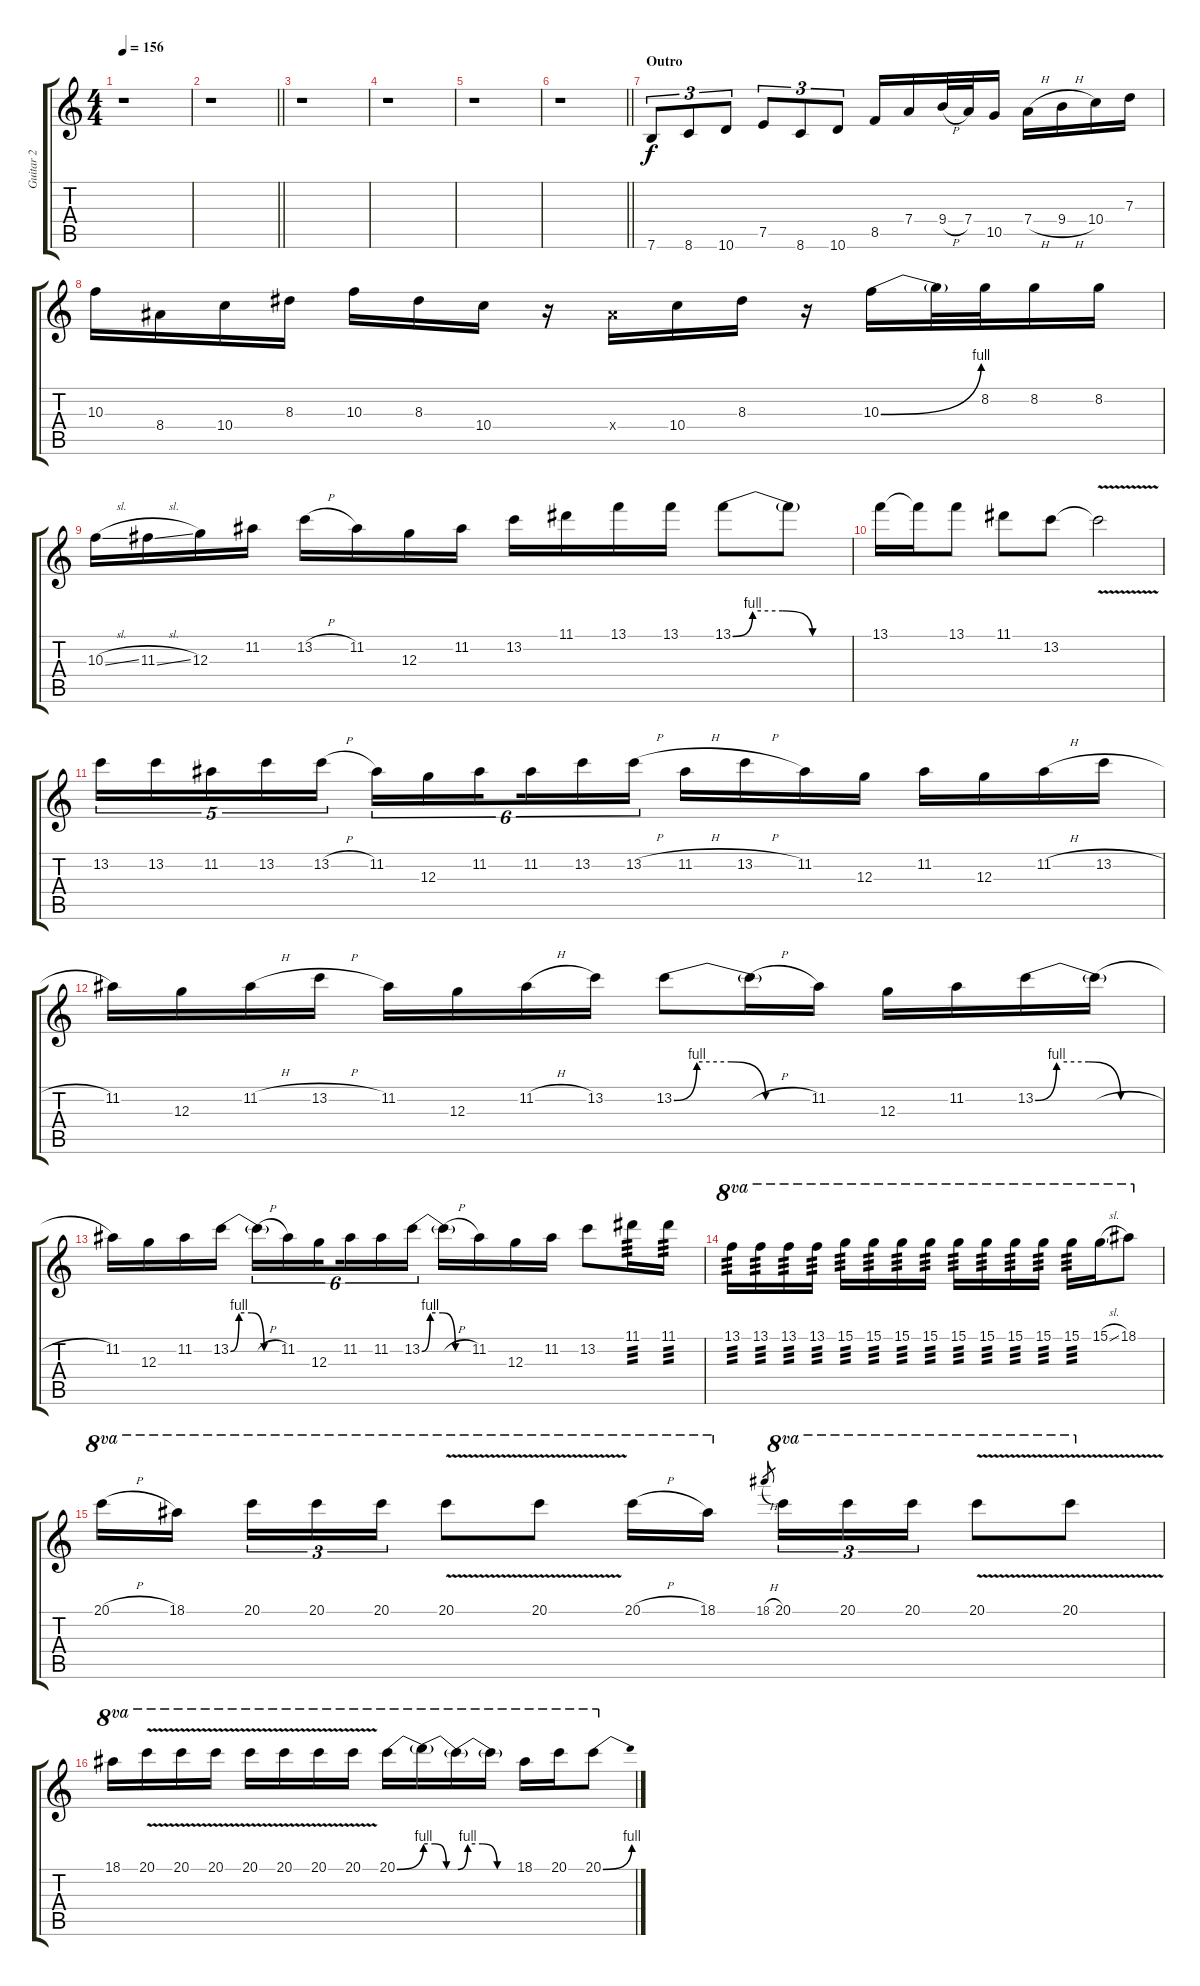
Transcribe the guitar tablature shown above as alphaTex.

\track ("Guitar 2" "Guitar 2") {instrument distortionguitar}
\staff {score tabs}
\tuning (E4 B3 G3 D3 A2 E2) {hide}
\ts (4 4)
\tempo 156
\clef g2
\ks c
r.1{dy f} |
\barLineRight lightlight
r.1 |
r.1 |
r.1 |
r.1 |
\barLineRight lightlight
r.1 |
\section ("" "Outro")
7.6.8{tu (3 2)} 8.6.8{tu (3 2)} 10.6.8{tu (3 2)} 7.5.8{tu (3 2)} 8.6.8{tu (3 2)} 10.6.8{tu (3 2)} 8.5.16 7.4.16 9.4{h}.32 7.4.32 10.5.16 7.4{h}.16 9.4{h}.16 10.4.16 7.3.16 |
10.3.16 8.4.16 10.4.16 8.3.16 10.3.16 8.3.16 10.4.16 r.16 8.4{x}.16 10.4.16 8.3.16 r.16 10.3{be (bend 0 0 60 4)}.16 10.3{t}.32 8.2.32 8.2.16 8.2.16 |
10.3{sl}.16 11.3{sl}.16 12.3.16 11.2.16 13.2{h}.16 11.2.16 12.3.16 11.2.16 13.2.16 11.1.16 13.1.16 13.1.16 13.1{be (custom 0 0 10 4 25 4 40 0 60 0)}.8 13.1{t}.8 |
13.1.16 13.1{t}.16 13.1.8 11.1.8 13.2.8 13.2{v t}.2 |
13.2.16{tu (5 4)} 13.2.16{tu (5 4)} 11.2.16{tu (5 4)} 13.2.16{tu (5 4)} 13.2{h}.16{tu (5 4)} 11.2.16{tu (6 4)} 12.3.16{tu (6 4)} 11.2.16{tu (6 4) beam splitsecondary} 11.2.16{tu (6 4)} 13.2.16{tu (6 4)} 13.2{h}.16{tu (6 4)} 11.2{h}.16 13.2{h}.16 11.2.16 12.3.16 11.2.16 12.3.16 11.2{h}.16 13.2{h}.16 |
11.2.16 12.3.16 11.2{h}.16 13.2{h}.16 11.2.16 12.3.16 11.2{h}.16 13.2.16 13.2{be (custom 0 0 10 4 25 4 40 0 60 0)}.8 13.2{h t}.16 11.2.16 12.3.16 11.2.16 13.2{be (custom 0 0 10 4 25 4 40 0 60 0)}.16 13.2{h t}.16 |
11.2.16 12.3.16 11.2.16 13.2{be (custom 0 0 10 4 25 4 40 0 60 0)}.16 13.2{h t}.16{tu (6 4)} 11.2.16{tu (6 4)} 12.3.16{tu (6 4) beam splitsecondary} 11.2.16{tu (6 4)} 11.2.16{tu (6 4)} 13.2{be (custom 0 0 10 4 25 4 40 0 60 0)}.16{tu (6 4)} 13.2{h t}.16 11.2.16 12.3.16 11.2.16 13.2.8 11.1.16{tp 3} 11.1.16{tp 3} |
13.1.16{ot 8va tp 3} 13.1.16{ot 8va tp 3} 13.1.16{ot 8va tp 3} 13.1.16{ot 8va tp 3} 15.1.16{ot 8va tp 3} 15.1.16{ot 8va tp 3} 15.1.16{ot 8va tp 3} 15.1.16{ot 8va tp 3} 15.1.16{ot 8va tp 3} 15.1.16{ot 8va tp 3} 15.1.16{ot 8va tp 3} 15.1.16{ot 8va tp 3} 15.1.16{ot 8va tp 3} 15.1{sl}.16{ot 8va} 18.1.8{ot 8va} |
20.1{h}.16{ot 8va} 18.1.16{ot 8va beam splitsecondary} 20.1.16{tu (3 2) ot 8va} 20.1.16{tu (3 2) ot 8va} 20.1.16{tu (3 2) ot 8va} 20.1{v}.8{ot 8va} 20.1{v}.8{ot 8va} 20.1{h}.16{ot 8va} 18.1.16{ot 8va} 18.1{h}.8{gr beam splitsecondary} 20.1.16{tu (3 2) ot 8va} 20.1.16{tu (3 2) ot 8va} 20.1.16{tu (3 2) ot 8va} 20.1{v}.8{ot 8va} 20.1{v}.8{ot 8va} |
18.1.16{ot 8va} 20.1{v}.16{ot 8va} 20.1{v}.16{ot 8va} 20.1{v}.16{ot 8va} 20.1{v}.16{ot 8va} 20.1{v}.16{ot 8va} 20.1{v}.16{ot 8va} 20.1{v}.16{ot 8va} 20.1{be (bend 0 0 60 4)}.16{ot 8va} 20.1{be (custom 0 4 20 4 40 0 60 0) t}.16{ot 8va} 20.1{be (custom 0 0 10 4 25 4 40 0 60 0) t}.16{ot 8va} 20.1{t}.16{ot 8va} 18.1.16{ot 8va} 20.1.16{ot 8va} 20.1{be (bend 0 0 60 4)}.8{ot 8va}
